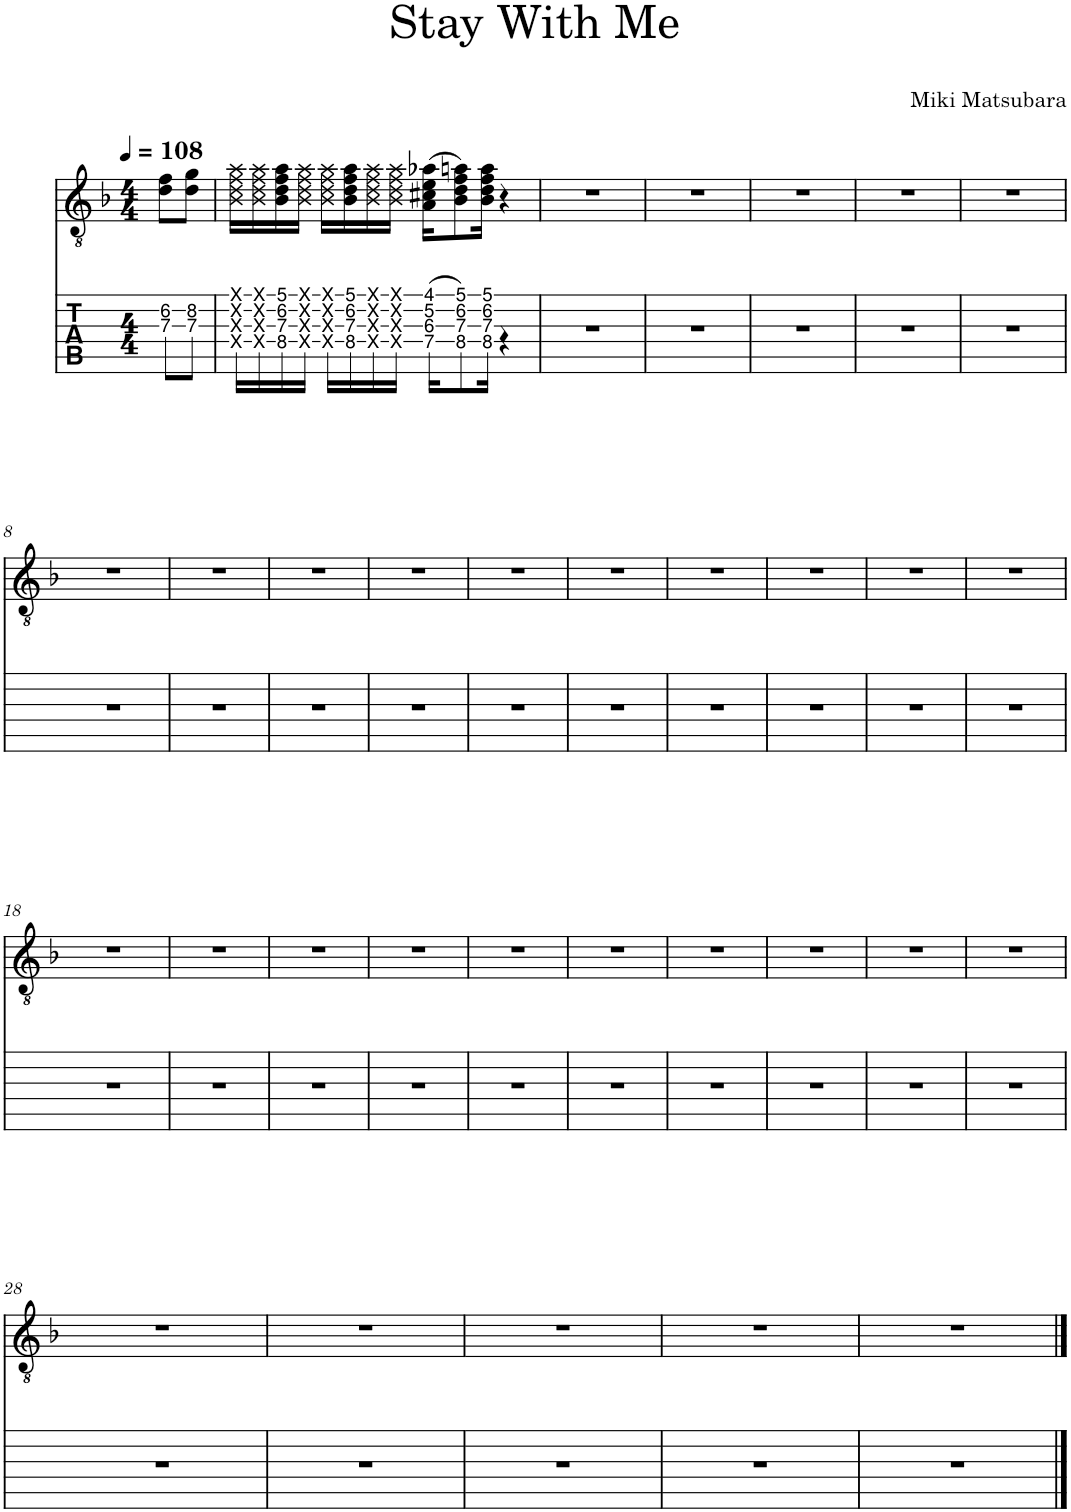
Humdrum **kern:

**kern	**kern
*part1	*part1
*staff2	*staff1
*I"Electric Guitar	*
*I'El. Guit.	*
*stria6	*
*	*clefGv2
*k[b-]	*k[b-]
*M4/4	*M4/4
*MM108	*MM108
=1	=1
8d\ 8f\L	8d\ 8f\L
8d\ 8g\J	8d\ 8g\J
=2	=2
16B-\ 16d\ 16f\ 16a\LL	16B-\ 16d\ 16f\ 16a\LL
16B-\ 16d\ 16f\ 16a\	16B-\ 16d\ 16f\ 16a\
16B-\ 16d\ 16f\ 16a\	16B-\ 16d\ 16f\ 16a\
16B-\ 16d\ 16f\ 16a\JJ	16B-\ 16d\ 16f\ 16a\JJ
16B-\ 16d\ 16f\ 16a\LL	16B-\ 16d\ 16f\ 16a\LL
16B-\ 16d\ 16f\ 16a\	16B-\ 16d\ 16f\ 16a\
16B-\ 16d\ 16f\ 16a\	16B-\ 16d\ 16f\ 16a\
16B-\ 16d\ 16f\ 16a\JJ	16B-\ 16d\ 16f\ 16a\JJ
16A\ 16c#\ 16e\ 16a-\KL	(16A\ 16c#X\ 16e\ 16a-X\KL
8B-\ 8d\ 8f\ 8a\	8B-\ 8d\ 8f\ 8an\)
16B-\ 16d\ 16f\ 16a\Jk	16B-\ 16d\ 16f\ 16a\Jk
4r	4r
=3	=3
1r	1r
=4	=4
1r	1r
=5	=5
1r	1r
=6	=6
1r	1r
=7	=7
1r	1r
!!LO:LB:g=z
=8	=8
1r	1r
=9	=9
1r	1r
=10	=10
1r	1r
=11	=11
1r	1r
=12	=12
1r	1r
=13	=13
1r	1r
=14	=14
1r	1r
=15	=15
1r	1r
=16	=16
1r	1r
=17	=17
1r	1r
!!LO:LB:g=z
=18	=18
1r	1r
=19	=19
1r	1r
=20	=20
1r	1r
=21	=21
1r	1r
=22	=22
1r	1r
=23	=23
1r	1r
=24	=24
1r	1r
=25	=25
1r	1r
=26	=26
1r	1r
=27	=27
1r	1r
!!LO:LB:g=z
=28	=28
1r	1r
=29	=29
1r	1r
=30	=30
1r	1r
=31	=31
1r	1r
=32	=32
1r	1r
==	==
*-	*-
